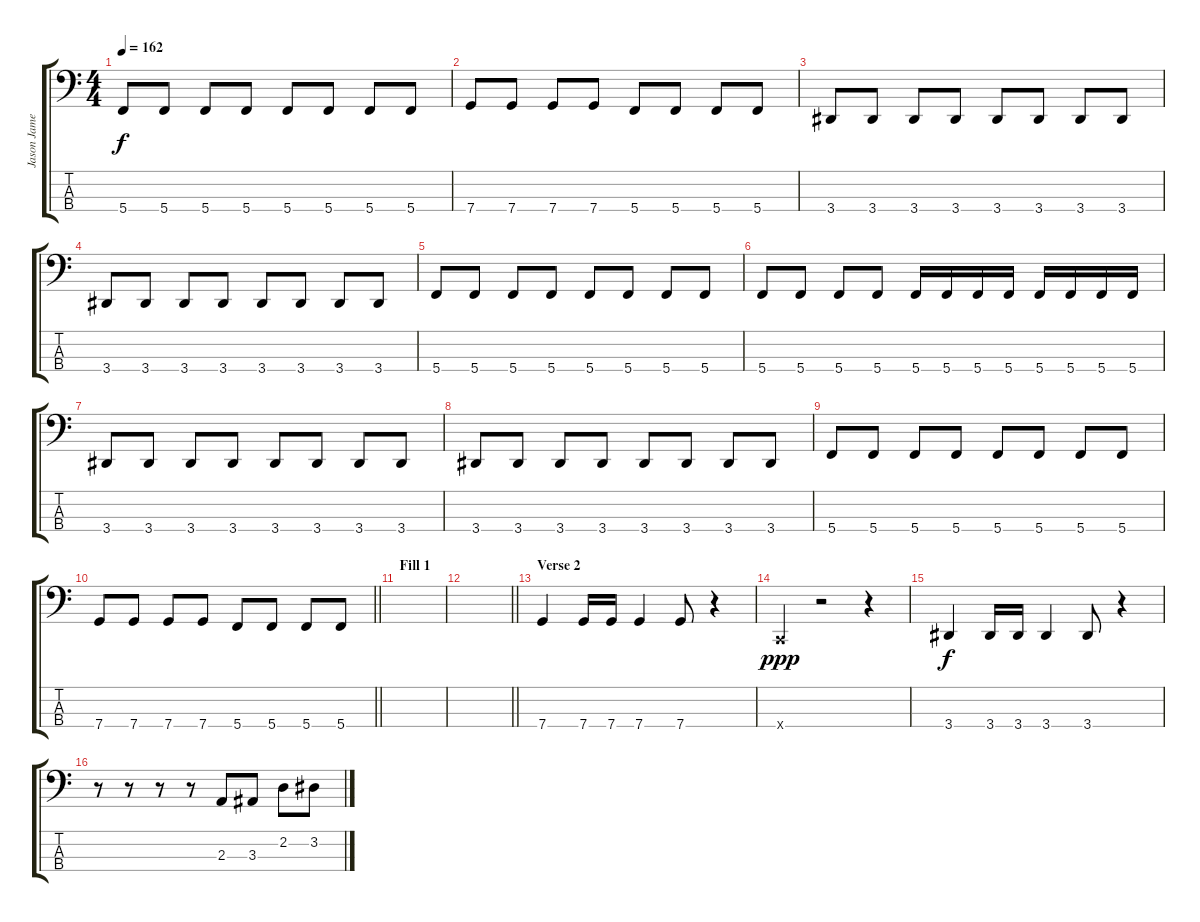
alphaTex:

\track ("Jason James" "Jason Jame") {instrument electricbasspick}
\staff {score tabs}
\tuning (F2 C2 G1 C1) {hide}
\ts (4 4)
\tempo 162
\clef f4
\ks c
5.4.8{dy f} 5.4.8 5.4.8 5.4.8 5.4.8 5.4.8 5.4.8 5.4.8 |
7.4.8 7.4.8 7.4.8 7.4.8 5.4.8 5.4.8 5.4.8 5.4.8 |
3.4.8 3.4.8 3.4.8 3.4.8 3.4.8 3.4.8 3.4.8 3.4.8 |
3.4.8 3.4.8 3.4.8 3.4.8 3.4.8 3.4.8 3.4.8 3.4.8 |
5.4.8 5.4.8 5.4.8 5.4.8 5.4.8 5.4.8 5.4.8 5.4.8 |
5.4.8 5.4.8 5.4.8 5.4.8 5.4.16 5.4.16 5.4.16 5.4.16 5.4.16 5.4.16 5.4.16 5.4.16 |
3.4.8 3.4.8 3.4.8 3.4.8 3.4.8 3.4.8 3.4.8 3.4.8 |
3.4.8 3.4.8 3.4.8 3.4.8 3.4.8 3.4.8 3.4.8 3.4.8 |
5.4.8 5.4.8 5.4.8 5.4.8 5.4.8 5.4.8 5.4.8 5.4.8 |
\barLineRight lightlight
7.4.8 7.4.8 7.4.8 7.4.8 5.4.8 5.4.8 5.4.8 5.4.8 |
\section ("" "Fill 1")
|
\barLineRight lightlight
|
\section ("" "Verse 2")
7.4.4 7.4.16 7.4.16 7.4.4 7.4.8 r.4 |
0.4{x}.4{dy ppp} r.2 r.4 |
3.4.4{dy f} 3.4.16 3.4.16 3.4.4 3.4.8 r.4 |
r.8 r.8 r.8 r.8 2.3.8 3.3.8 2.2.8 3.2.8
